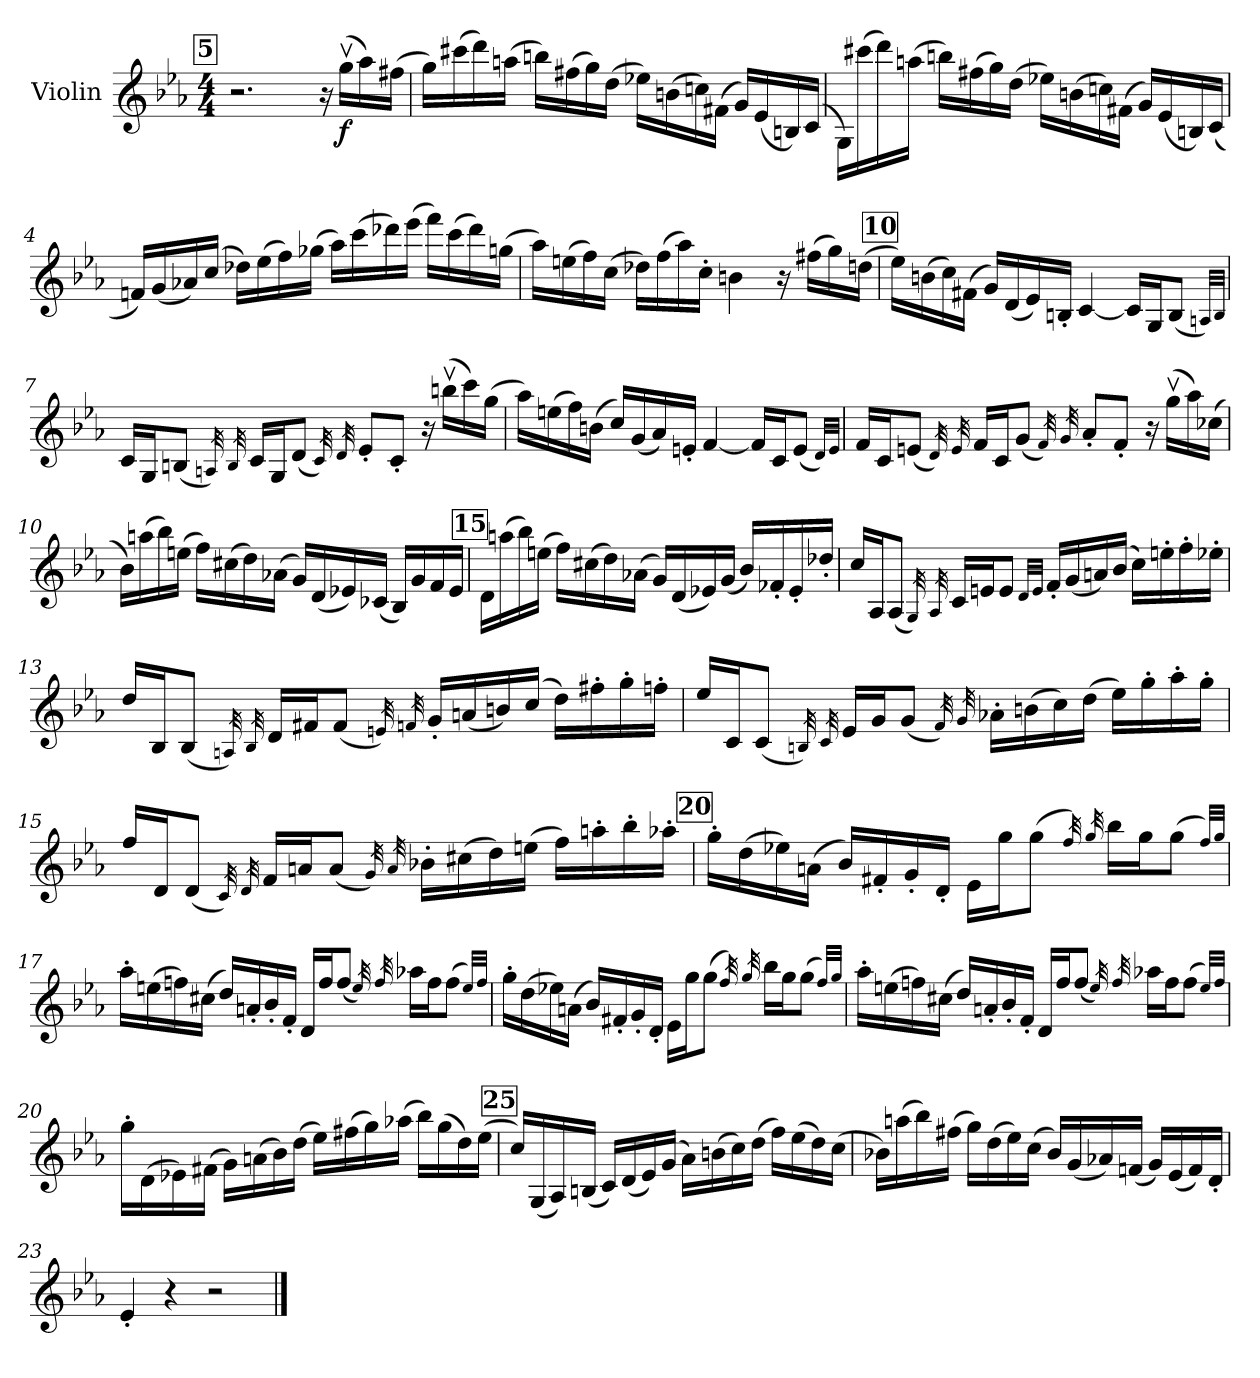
**kern	**dynam
*part1	*part1
*staff1	*staff1
*I"Violin	*
*I'Vln.	*
*clefG2	*
*k[b-e-a-]	*
*M4/4	*
*MM70	*
!!LO:REH:place=s1:a:B:fs=6:t=5
=1	=1
2.r	.
16r	.
!	!LO:DY:b
(>16ggv\LL	f
16aa-\)	.
(>16ff#X\JJ	.
=2	=2
16gg\LL)	.
(>16ccc#X\	.
16ddd\)	.
(>16aan\JJ	.
16bbn\LL)	.
(>16ff#X\	.
16gg\)	.
(>16dd\JJ	.
16ee-X\LL)	.
(>16bn\	.
16ccn\)	.
(>16f#X\JJ	.
16g/LL)	.
(<16e-/	.
16Bn/)	.
(<16c/JJ	.
!!LO:LB:g=z
=3	=3
16G\LL)	.
(>16ccc#X\	.
16ddd\)	.
(>16aan\JJ	.
16bbn\LL)	.
(>16ff#X\	.
16gg\)	.
(>16dd\JJ	.
16ee-X\LL)	.
(>16bn\	.
16ccn\)	.
(>16f#X\JJ	.
16g/LL)	.
(<16e-/	.
16Bn/)	.
(<16c/JJ	.
=4	=4
16fn/LL)	.
(<16g/	.
16a-X/)	.
(>16cc/JJ	.
16dd-X\LL)	.
(>16ee-\	.
16ff\)	.
(>16gg-X\JJ	.
16aa-\LL)	.
(>16ccc\	.
16ddd-X\)	.
(>16eee-\JJ	.
16fff\LL)	.
(>16ccc\	.
16ddd-\)	.
(>16ggn\JJ	.
!!LO:LB:g=z
=5	=5
16aa-\LL)	.
(>16een\	.
16ff\)	.
(>16cc\JJ	.
16dd-X\LL)	.
(>16ff\	.
16aa-\)	.
16cc'\JJ	.
4bn\	.
16r	.
(>16ff#X\LL	.
16gg\)	.
(>16ddn\JJ	.
!!LO:REH:place=s1:a:B:fs=6:t=10
=6	=6
16ee-\LL)	.
(>16bn\	.
16cc\)	.
(>16f#X\JJ	.
16g/LL)	.
(<16d/	.
16e-/)	.
16Bn'/JJ	.
[4c/	.
16c/LL]	.
16G/J	.
(<8B/J	.
32qAn/LLL)	.
32qB/JJJ	.
!!LO:LB:g=z
=7	=7
16c/LL	.
16G/J	.
(<8Bn/J	.
32qAn/)	.
32qB/	.
16c/LL	.
16G/J	.
(<8d/J	.
32qc/)	.
32qd/	.
8e-'/L	.
8c'/J	.
16r	.
(>16bbnv\LL	.
16ccc\)	.
(>16gg\JJ	.
=8	=8
16aa-\LL)	.
(>16een\	.
16ff\)	.
(>16bn\JJ	.
16cc/LL)	.
(<16g/	.
16a-/)	.
16en'/JJ	.
[4f/	.
16f/LL]	.
16c/J	.
(<8e/J	.
32qd/LLL)	.
32qe/JJJ	.
!!LO:LB:g=z
=9	=9
16f/LL	.
16c/J	.
(<8en/J	.
32qd/)	.
32qe/	.
16f/LL	.
16c/J	.
(<8g/J	.
32qf/)	.
32qg/	.
8a-'/L	.
8f'/J	.
16r	.
(>16ggv\LL	.
16aa-\)	.
(>16cc-X\JJ	.
=10	=10
16b-\LL)	.
(>16aan\	.
16bb-\)	.
(>16een\JJ	.
16ff\LL)	.
(>16cc#X\	.
16dd\)	.
(>16a-X\JJ	.
16g/LL)	.
(<16d/	.
16e-X/)	.
(<16c-X/JJ	.
16B-/LL)	.
16g/	.
16f/	.
16e-/JJ	.
!!LO:LB:g=z
!!LO:REH:place=s1:a:B:fs=6:t=15
=11	=11
16d\LL	.
(>16aan\	.
16bb-\)	.
(>16een\JJ	.
16ff\LL)	.
(>16cc#X\	.
16dd\)	.
(>16a-X\JJ	.
16g/LL)	.
(<16d/	.
16e-X/)	.
(<16g/JJ	.
16b-/LL)	.
16f-X'/	.
16e-'/	.
16dd-X'/JJ	.
=12	=12
16cc/LL	.
16A-/J	.
(<8A-/J	.
32qG/)	.
32qA-/	.
16c/LL	.
16en/J	.
8e/J	.
32qd/LLL	.
32qe/JJJ	.
16f'/LL	.
(<16g/	.
16an/)	.
(>16b-/JJ	.
16cc\LL)	.
16een'\	.
16ff'\	.
16ee-X'\JJ	.
!!LO:LB:g=z
=13	=13
16dd/LL	.
16B-/J	.
(<8B-/J	.
32qAn/)	.
32qB-/	.
16d/LL	.
16f#X/J	.
(<8f#/J	.
32qen/)	.
32qfn/	.
16g'/LL	.
(<16an/	.
16bn/)	.
(>16cc/JJ	.
16dd\LL)	.
16ff#X'\	.
16gg'\	.
16ffn'\JJ	.
=14	=14
16ee-/LL	.
16c/J	.
(<8c/J	.
32qBn/)	.
32qc/	.
16e-/LL	.
16g/J	.
(<8g/J	.
32qf/)	.
32qg/	.
16a-X'\LL	.
(>16bn\	.
16cc\)	.
(>16dd\JJ	.
16ee-\LL)	.
16gg'\	.
16aa-'\	.
16gg'\JJ	.
!!LO:LB:g=z
=15	=15
16ff/LL	.
16d/J	.
(<8d/J	.
32qc/)	.
32qd/	.
16f/LL	.
16an/J	.
(<8a/J	.
32qg/)	.
32qa/	.
16b-X'\LL	.
(>16cc#X\	.
16dd\)	.
(>16een\JJ	.
16ff\LL)	.
16aan'\	.
16bb-'\	.
16aa-X'\JJ	.
!!LO:REH:place=s1:a:B:fs=6:t=20
=16	=16
16gg'\LL	.
(>16dd\	.
16ee-X\)	.
(>16an\JJ	.
16b-/LL)	.
16f#X'/	.
16g'/	.
16d'/JJ	.
16e-\LL	.
16gg\J	.
(>8gg\J	.
32qff/)	.
32qgg/	.
16bb-\LL	.
16gg\J	.
(>8gg\J	.
32qff/LLL)	.
32qgg/JJJ	.
!!LO:LB:g=z
=17	=17
16aa-'\LL	.
(>16een\	.
16ffn\)	.
(>16cc#X\JJ	.
16dd/LL)	.
16an'/	.
16b-'/	.
16f'/JJ	.
16d/LL	.
16ff/J	.
(<8ff/J	.
32qee/)	.
32qff/	.
16aa-X\LL	.
16ff\J	.
(>8ff\J	.
32qee/LLL)	.
32qff/JJJ	.
=18	=18
16gg'\LL	.
(>16dd\	.
16ee-X\)	.
(>16an\JJ	.
16b-/LL)	.
16f#X'/	.
16g'/	.
16d'/JJ	.
16e-\LL	.
16gg\J	.
(>8gg\J	.
32qff/)	.
32qgg/	.
16bb-\LL	.
16gg\J	.
(>8gg\J	.
32qff/LLL)	.
32qgg/JJJ	.
!!LO:LB:g=z
=19	=19
16aa-'\LL	.
(>16een\	.
16ffn\)	.
(>16cc#X\JJ	.
16dd/LL)	.
16an'/	.
16b-'/	.
16f'/JJ	.
16d/LL	.
16ff/J	.
(<8ff/J	.
32qee/)	.
32qff/	.
16aa-X\LL	.
16ff\J	.
(>8ff\J	.
32qee/LLL)	.
32qff/JJJ	.
=20	=20
16gg'\LL	.
(>16d\	.
16e-X\)	.
(>16f#X\JJ	.
16g\LL)	.
(>16an\	.
16b-\)	.
(>16dd\JJ	.
16ee-\LL)	.
(>16ff#X\	.
16gg\)	.
(>16aa-X\JJ	.
16bb-\LL)	.
(>16gg\	.
16dd\)	.
(>16ee-\JJ	.
!!LO:PB:g=z
!!LO:REH:place=s1:a:B:fs=6:t=25
=21	=21
16cc/LL)	.
(<16G/	.
16A-/)	.
(<16Bn/JJ	.
16c/LL)	.
(<16d/	.
16e-/)	.
(>16g/JJ	.
16a-\LL)	.
(>16bn\	.
16cc\)	.
(>16dd\JJ	.
16ff\LL)	.
(>16ee-\	.
16dd\)	.
(>16cc\JJ	.
=22	=22
16b-X\LL)	.
(>16aan\	.
16bb-\)	.
(>16ff#X\JJ	.
16gg\LL)	.
(>16dd\	.
16ee-\)	.
(>16cc\JJ	.
16b-/LL)	.
(<16g/	.
16a-X/)	.
(<16fn/JJ	.
16g/LL)	.
(<16e-/	.
16f/)	.
16d'/JJ	.
=23	=23
4e-'/	.
4r	.
2r	.
==	==
*-	*-
